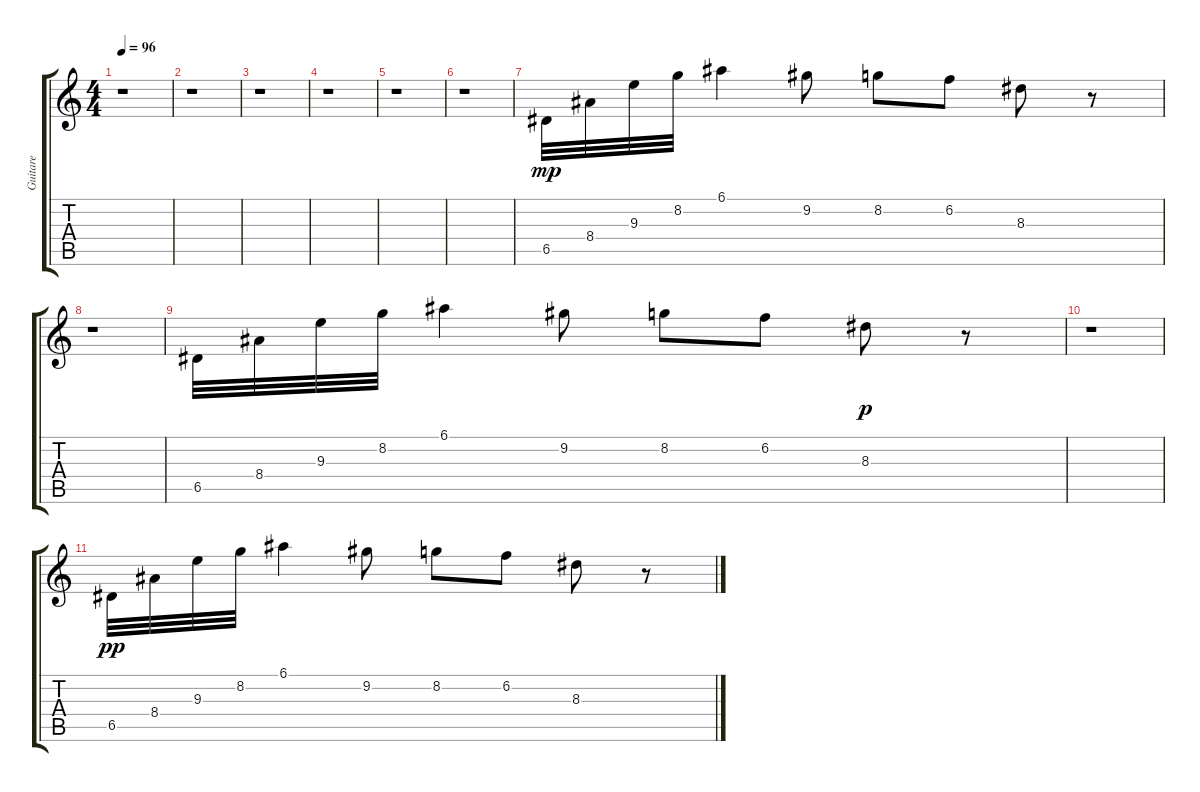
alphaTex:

\track ("Guitare" "Guitare") {instrument electricguitarjazz}
\staff {score tabs}
\tuning (E4 B3 G3 D3 A2 E2) {hide}
\ts (4 4)
\tempo 96
\clef g2
\ks c
r.1{dy mp} |
r.1 |
r.1 |
r.1 |
r.1 |
r.1 |
6.5.32{volume 16} 8.4.32 9.3.32{volume 10} 8.2.32 6.1.4{volume 16} 9.2.8{volume 10} 8.2.8 6.2.8 8.3.8 r.8 |
r.1 |
6.5.32{volume 16} 8.4.32 9.3.32{volume 8} 8.2.32 6.1.4{volume 16} 9.2.8{volume 9} 8.2.8 6.2.8 8.3.8{dy p} r.8 |
r.1 |
6.5.32{dy pp volume 10} 8.4.32 9.3.32{volume 6} 8.2.32 6.1.4{volume 9} 9.2.8{volume 5} 8.2.8 6.2.8 8.3.8 r.8
